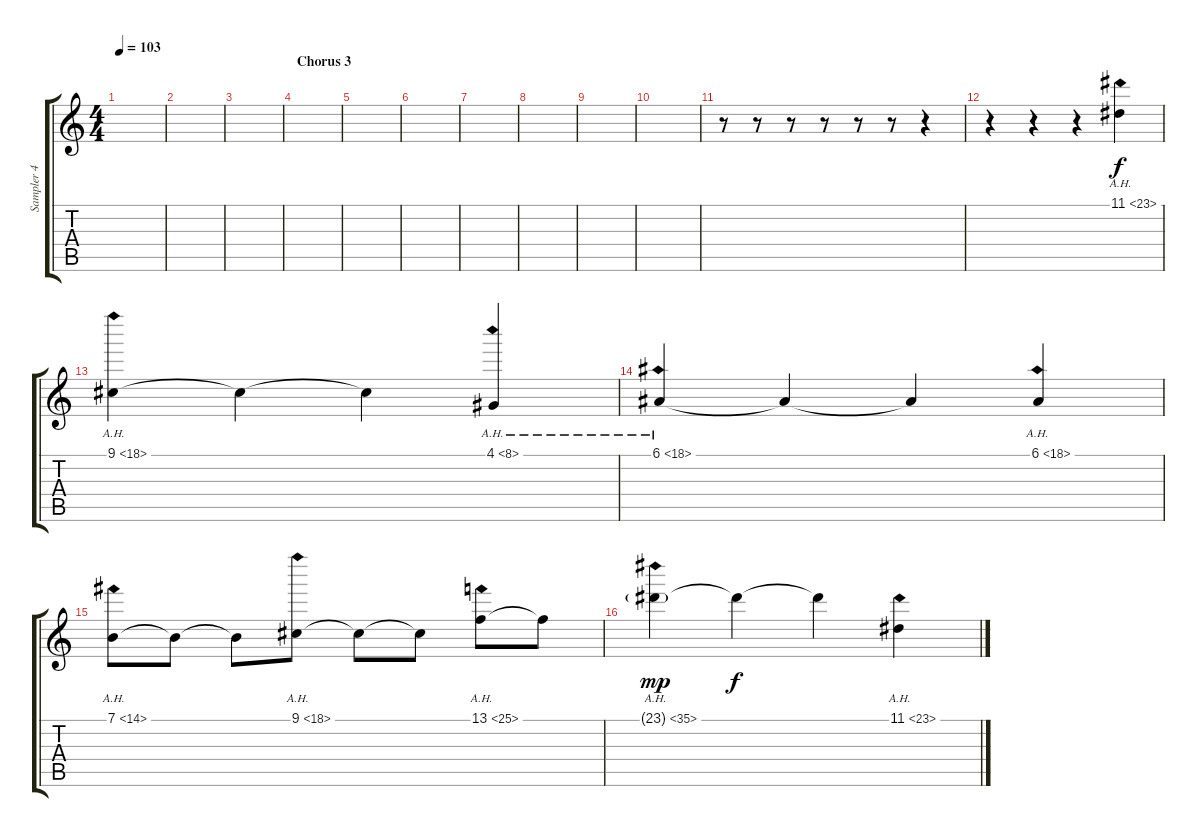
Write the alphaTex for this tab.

\track ("Sampler 4" "Sampler 4") {instrument vibraphone}
\staff {score tabs}
\tuning (E4 B3 G3 D3 A2 E2) {hide}
\ts (4 4)
\tempo 103
\clef g2
\ks c
|
|
|
\section ("" "Chorus 3")
|
|
|
|
|
|
|
r.8 r.8 r.8 r.8 r.8 r.8{volume 14 instrument vibraphone} r.4 |
r.4 r.4 r.4 11.1{ah 12}.4{volume 14 instrument vibraphone} |
9.1{ah 9}.4{volume 14} 9.1{t}.4 9.1{t}.4 4.1{ah 4}.4 |
6.1{ah 12}.4{volume 14} 6.1{t}.4 6.1{t}.4 6.1{ah 12}.4 |
7.1{ah 7}.8{volume 14} 7.1{t}.8 7.1{t}.8 9.1{ah 9}.8 9.1{t}.8 9.1{t}.8 13.1{ah 12}.8 13.1{t}.8 |
23.1{ah 12 g}.4{dy mp volume 14} 23.1{t}.4{dy f} 23.1{t}.4 11.1{ah 12}.4
